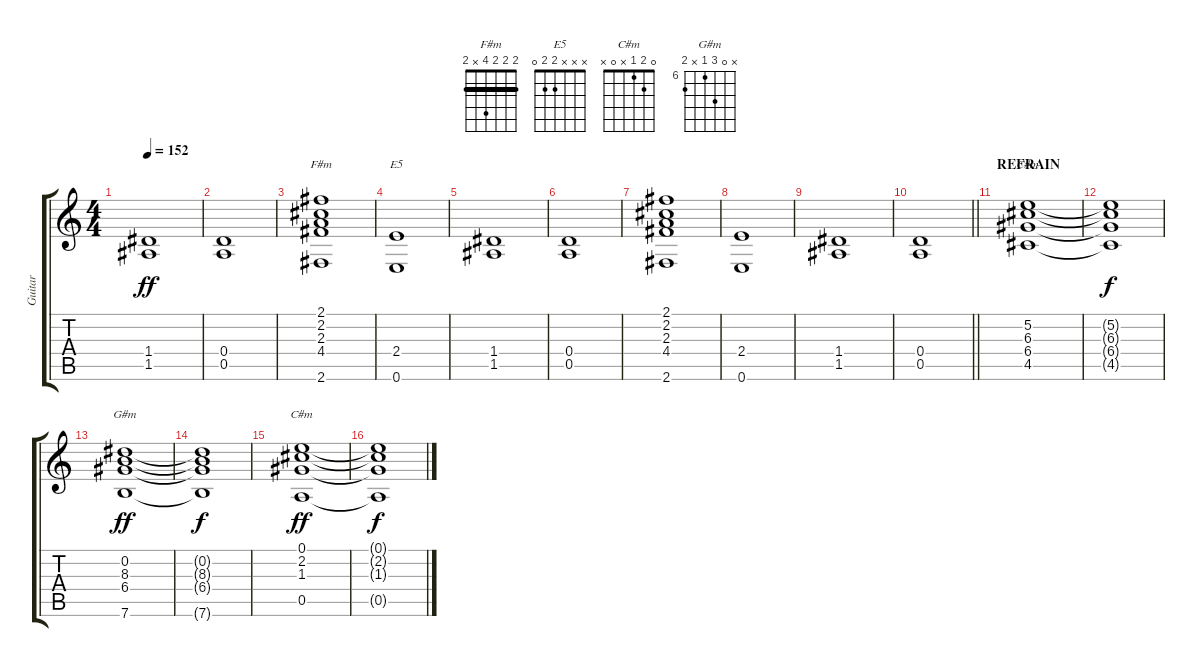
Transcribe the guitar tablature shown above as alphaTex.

\track ("Guitar" "Guitar") {instrument electricguitarclean}
\staff {score tabs}
\tuning (E4 B3 G3 D3 A2 E2) {hide}
\chord ("F#m" 2 2 2 4 x 2) {barre 2}
\chord ("E5" x x x 2 2 0)
\chord ("C#m" x 5 6 6 4 x) {firstfret 4}
\chord ("G#m" x 0 8 6 x 7) {firstfret 6}
\chord ("C#m" 0 2 1 x 0 x)
\ts (4 4)
\tempo 152
\clef g2
\ks c
(1.4 1.5).1{dy ff} |
(0.4 0.5).1 |
(2.1 2.2 2.3 4.4 2.6).1{ch "F#m"} |
(2.4 0.6).1{ch "E5"} |
(1.4 1.5).1 |
(0.4 0.5).1 |
(2.1 2.2 2.3 4.4 2.6).1 |
(2.4 0.6).1 |
(1.4 1.5).1 |
\barLineRight lightlight
(0.4 0.5).1 |
\section ("" "REFRAIN")
(5.2 6.3 6.4 4.5).1{ch "C#m"} |
(5.2{t} 6.3{t} 6.4{t} 4.5{t}).1{dy f} |
(0.2 8.3 6.4 7.6).1{ch "G#m" dy ff} |
(0.2{t} 8.3{t} 6.4{t} 7.6{t}).1{dy f} |
(0.1 2.2 1.3 0.5).1{ch "C#m" dy ff} |
(0.1{t} 2.2{t} 1.3{t} 0.5{t}).1{dy f}
